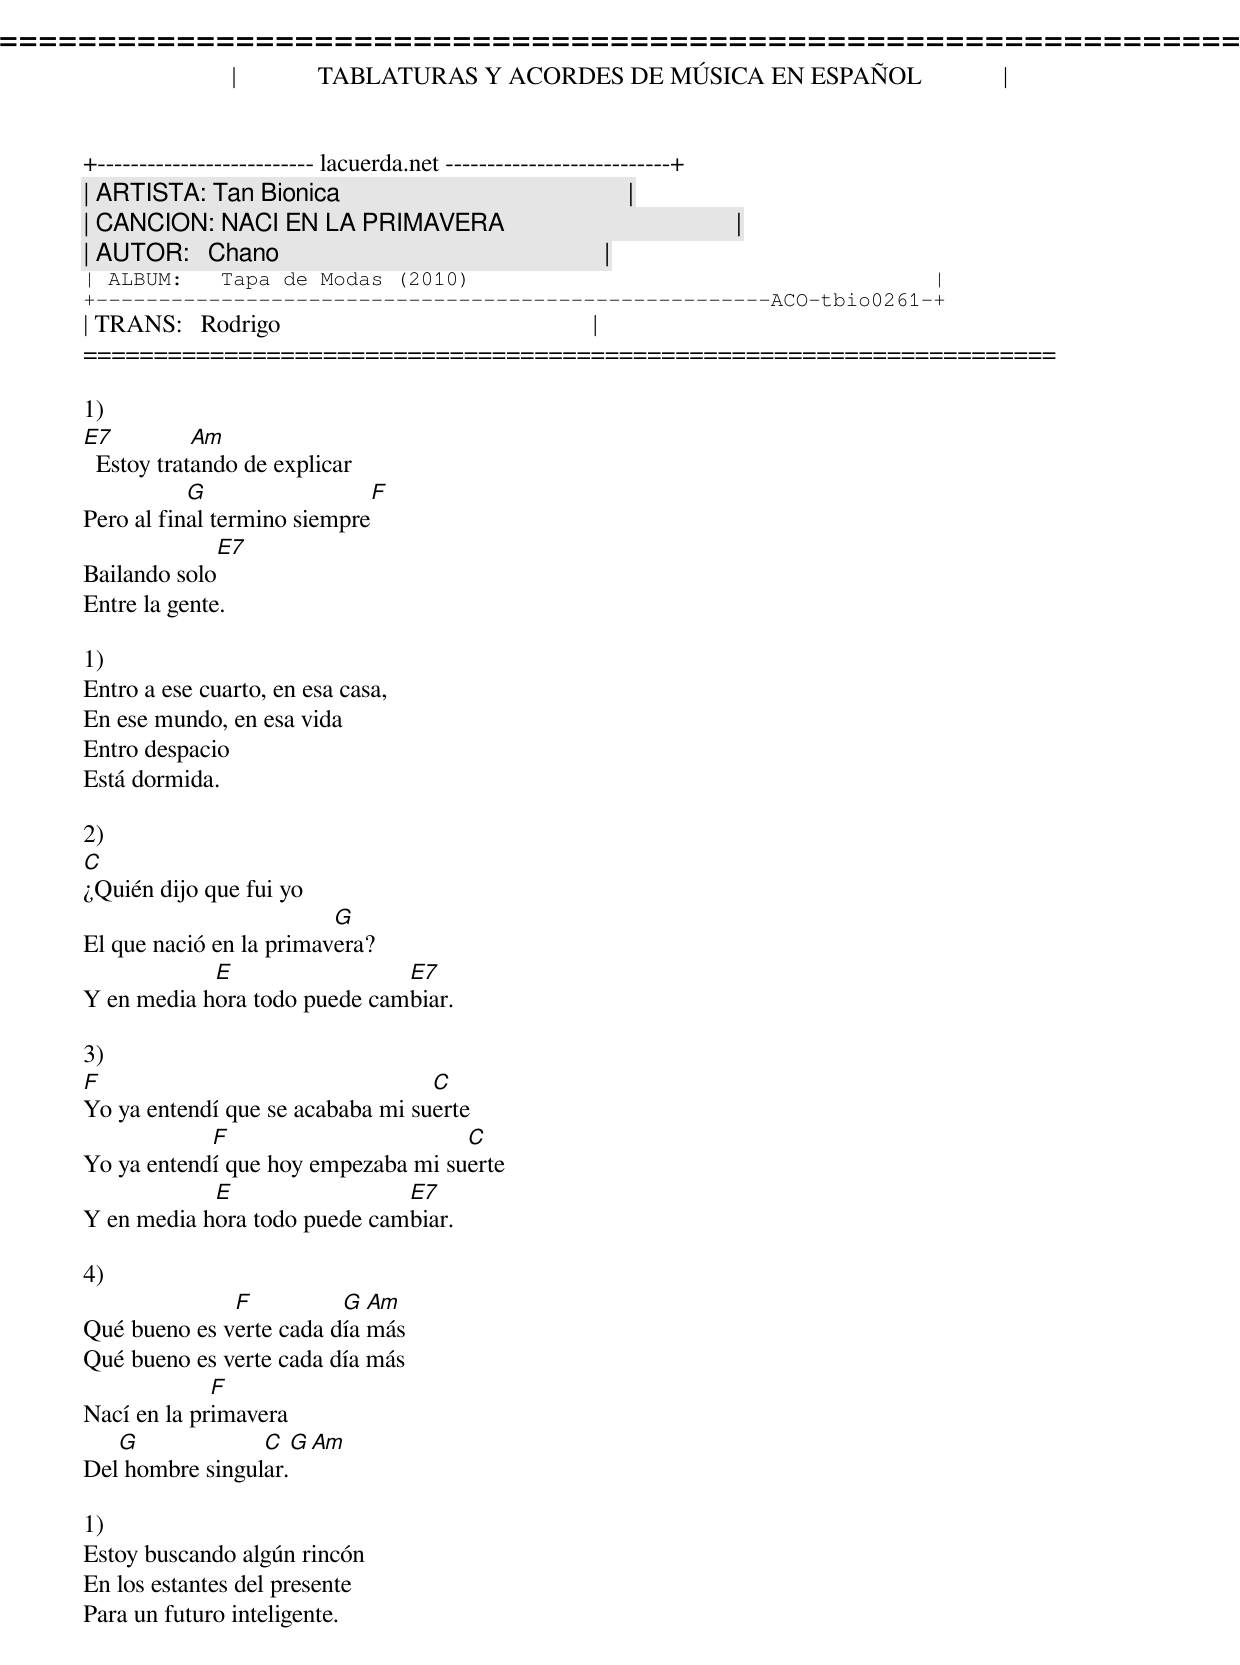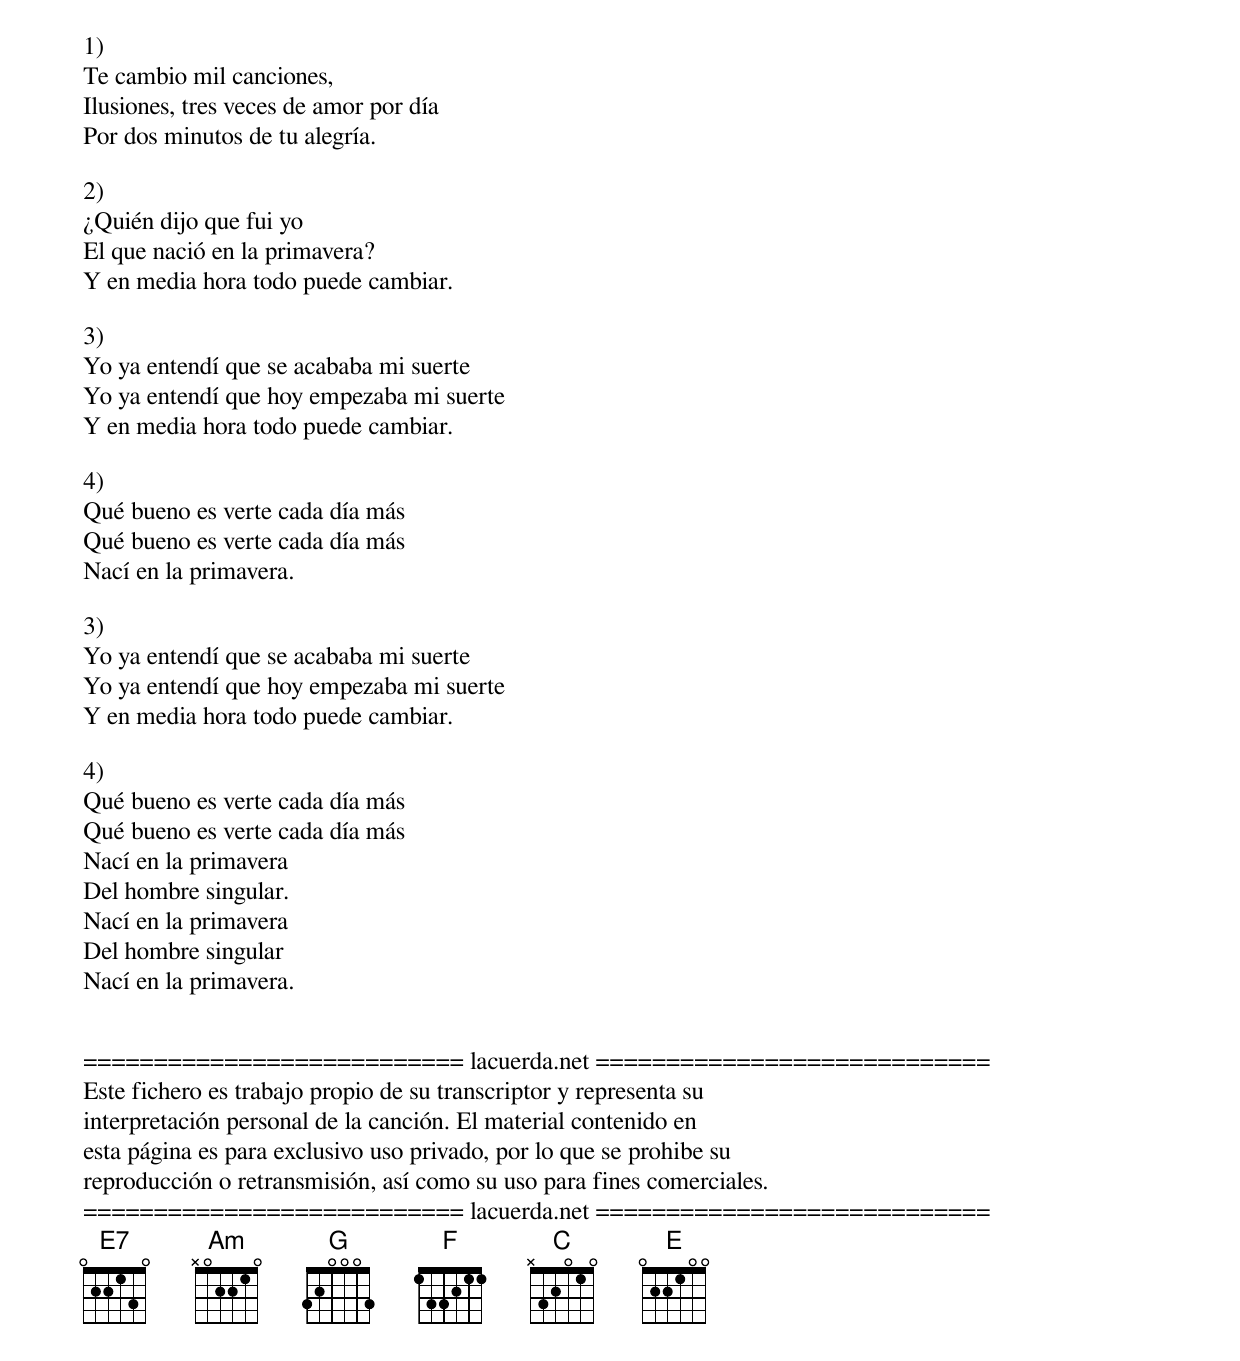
=====================================================================
|             TABLATURAS Y ACORDES DE MÚSICA EN ESPAÑOL             |
+-------------------------- lacuerda.net ---------------------------+
| ARTISTA: Tan Bionica                                              |
| CANCION: NACI EN LA PRIMAVERA                                     |
| AUTOR:   Chano                                                    |
| ALBUM:   Tapa de Modas (2010)                                     |
+------------------------------------------------------ACO-tbio0261-+
| TRANS:   Rodrigo                                                  |
=====================================================================

1)
E7          Am
  Estoy tratando de explicar
           G                   F
Pero al final termino siempre
               E7
Bailando solo
Entre la gente.

1)
Entro a ese cuarto, en esa casa,
En ese mundo, en esa vida
Entro despacio
Está dormida.

2)
C
¿Quién dijo que fui yo
                         G
El que nació en la primavera?
            E                 E7
Y en media hora todo puede cambiar.

3)
F                                 C
Yo ya entendí que se acababa mi suerte
            F                       C
Yo ya entendí que hoy empezaba mi suerte
            E                 E7
Y en media hora todo puede cambiar.

4)
              F          G  Am
Qué bueno es verte cada día más
Qué bueno es verte cada día más
             F
Nací en la primavera
   G             C    G    Am
Del hombre singular.

1)
Estoy buscando algún rincón
En los estantes del presente
Para un futuro inteligente.

1)
Te cambio mil canciones,
Ilusiones, tres veces de amor por día
Por dos minutos de tu alegría.

2)
¿Quién dijo que fui yo
El que nació en la primavera?
Y en media hora todo puede cambiar.

3)
Yo ya entendí que se acababa mi suerte
Yo ya entendí que hoy empezaba mi suerte
Y en media hora todo puede cambiar.

4)
Qué bueno es verte cada día más
Qué bueno es verte cada día más
Nací en la primavera.

3)
Yo ya entendí que se acababa mi suerte
Yo ya entendí que hoy empezaba mi suerte
Y en media hora todo puede cambiar.

4)
Qué bueno es verte cada día más
Qué bueno es verte cada día más
Nací en la primavera
Del hombre singular.
Nací en la primavera
Del hombre singular
Nací en la primavera.


=========================== lacuerda.net ============================
Este fichero es trabajo propio de su transcriptor y representa su
interpretación personal de la canción. El material contenido en
esta página es para exclusivo uso privado, por lo que se prohibe su
reproducción o retransmisión, así como su uso para fines comerciales.
=========================== lacuerda.net ============================
